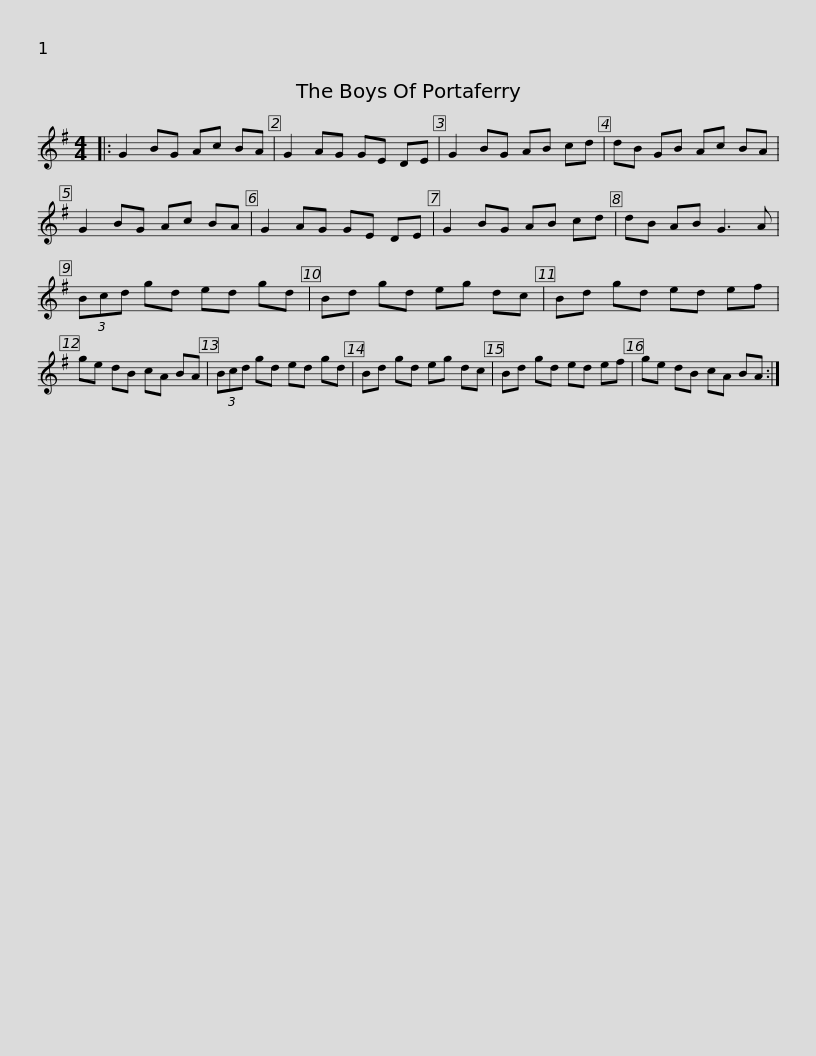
X:1
L:1/8
M:4/4
I:linebreak $
K:Emin
V:1 treble
V:1
|: G2 BG Ac BA | G2 AG GE DE | G2 BG AB cd | dB GB Ac BA | G2 BG Ac BA | %5
 G2 AG GE DE |$ G2 BG AB cd | dB AB G3 A | (3Bcd gd ed gd | Bd gd eg dc | %10
 Bd gd ed ef |$ ge dB cA BA | (3Bcd gd ed gd | Bd gd eg dc | Bd gd ed ef | %15
 ge dB cA BA :| %16
